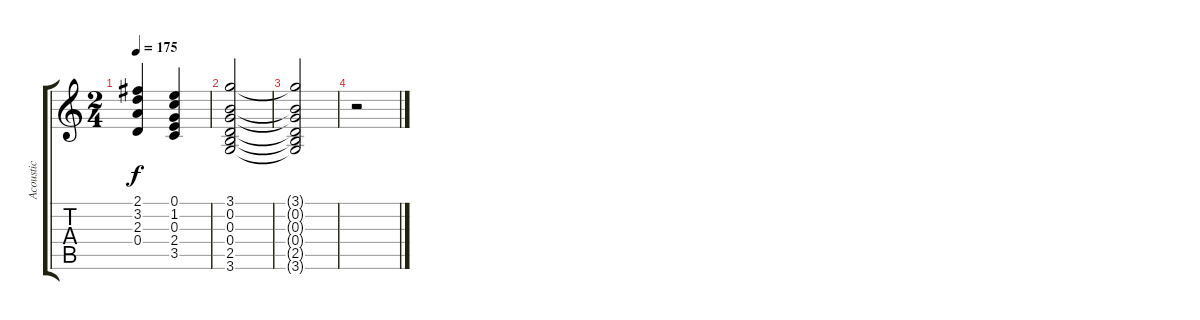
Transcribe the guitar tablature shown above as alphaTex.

\track ("Acoustic" "Acoustic") {instrument acousticguitarsteel}
\staff {score tabs}
\tuning (E4 B3 G3 D3 A2 E2) {hide}
\ts (2 4)
\tempo 175
\clef g2
\ks c
(2.1 3.2 2.3 0.4).4{dy f} (0.1 1.2 0.3 2.4 3.5).4 |
(3.1 0.2 0.3 0.4 2.5 3.6).2 |
(3.1{t} 0.2{t} 0.3{t} 0.4{t} 2.5{t} 3.6{t}).2 |
r.2
